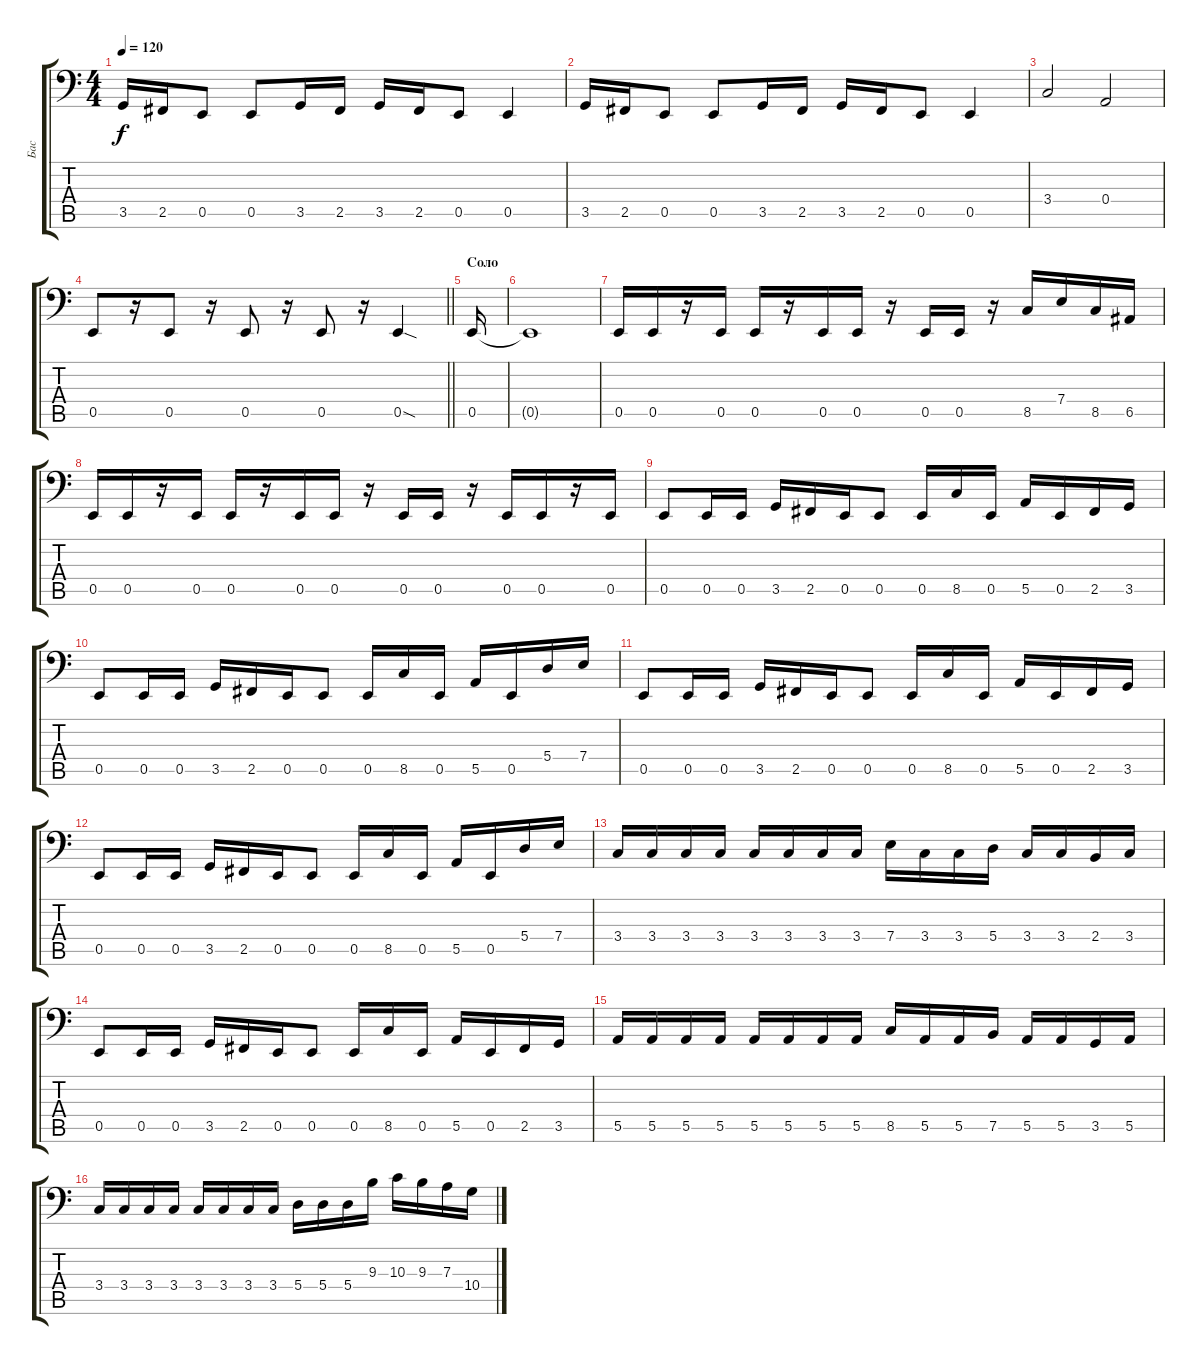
\track ("Бас" "Бас") {instrument electricbassfinger}
\staff {score tabs}
\tuning (C3 G2 D2 A1 E1 B0) {hide}
\ts (4 4)
\tempo 120
\clef f4
\ks c
3.5.16{dy f} 2.5.16 0.5.8 0.5.8 3.5.16 2.5.16 3.5.16 2.5.16 0.5.8 0.5.4 |
3.5.16 2.5.16 0.5.8 0.5.8 3.5.16 2.5.16 3.5.16 2.5.16 0.5.8 0.5.4 |
3.4.2 0.4.2 |
\barLineRight lightlight
0.5.8 r.16 0.5.8 r.16 0.5.8 r.16 0.5.8 r.16 0.5{sod}.4 |
\section ("" "Соло")
0.5.16 |
0.5{t}.1 |
0.5.16 0.5.16 r.16 0.5.16 0.5.16 r.16 0.5.16 0.5.16 r.16 0.5.16 0.5.16 r.16 8.5.16 7.4.16 8.5.16 6.5.16 |
0.5.16 0.5.16 r.16 0.5.16 0.5.16 r.16 0.5.16 0.5.16 r.16 0.5.16 0.5.16 r.16 0.5.16 0.5.16 r.16 0.5.16 |
0.5.8 0.5.16 0.5.16 3.5.16 2.5.16 0.5.16 0.5.8 0.5.16 8.5.16 0.5.16 5.5.16 0.5.16 2.5.16 3.5.16 |
0.5.8 0.5.16 0.5.16 3.5.16 2.5.16 0.5.16 0.5.8 0.5.16 8.5.16 0.5.16 5.5.16 0.5.16 5.4.16 7.4.16 |
0.5.8 0.5.16 0.5.16 3.5.16 2.5.16 0.5.16 0.5.8 0.5.16 8.5.16 0.5.16 5.5.16 0.5.16 2.5.16 3.5.16 |
0.5.8 0.5.16 0.5.16 3.5.16 2.5.16 0.5.16 0.5.8 0.5.16 8.5.16 0.5.16 5.5.16 0.5.16 5.4.16 7.4.16 |
3.4.16 3.4.16 3.4.16 3.4.16 3.4.16 3.4.16 3.4.16 3.4.16 7.4.16 3.4.16 3.4.16 5.4.16 3.4.16 3.4.16 2.4.16 3.4.16 |
0.5.8 0.5.16 0.5.16 3.5.16 2.5.16 0.5.16 0.5.8 0.5.16 8.5.16 0.5.16 5.5.16 0.5.16 2.5.16 3.5.16 |
5.5.16 5.5.16 5.5.16 5.5.16 5.5.16 5.5.16 5.5.16 5.5.16 8.5.16 5.5.16 5.5.16 7.5.16 5.5.16 5.5.16 3.5.16 5.5.16 |
3.4.16 3.4.16 3.4.16 3.4.16 3.4.16 3.4.16 3.4.16 3.4.16 5.4.16 5.4.16 5.4.16 9.3.16 10.3.16 9.3.16 7.3.16 10.4.16
